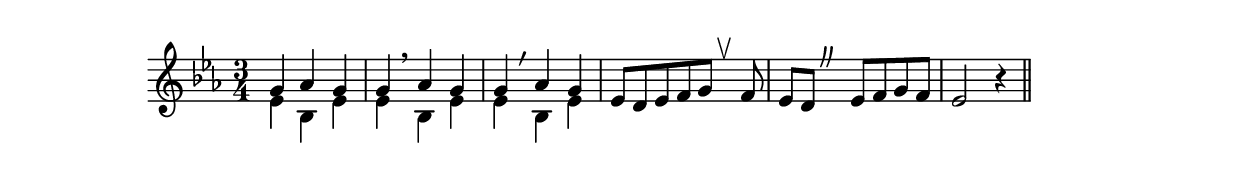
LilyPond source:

%% DO NOT EDIT this file manually; it is automatically
%% generated from LSR http://lsr.dsi.unimi.it
%% Make any changes in LSR itself, or in Documentation/snippets/new/ ,
%% and then run scripts/auxiliar/makelsr.py
%%
%% This file is in the public domain.
\version "2.16.0"

\header {
  lsrtags = "expressive-marks, symbols-and-glyphs"

  texidoc = "
Breathing signs are available in different tastes: commas (default),
ticks, vees and @qq{railroad tracks} (caesura).

"
  doctitle = "Breathing signs"
} % begin verbatim


\new Staff \relative c'' {
  \key es \major
  \time 3/4
  % this bar contains no \breathe
  << { g4 as g } \\ { es4 bes es } >> |
  % Modern notation:
  % by default, \breathe uses the rcomma, just as if saying:
  % \override BreathingSign #'text = #(make-musicglyph-markup "scripts.rcomma")
  << { g4 as g } \\ { es4 \breathe bes es } >> |

  % rvarcomma and lvarcomma are variations of the default rcomma and lcomma
  % N.B.: must use Staff context here, since we start a Voice below
  \override Staff.BreathingSign #'text = \markup { \musicglyph #"scripts.rvarcomma" }
  << { g4 as g } \\ { es4 \breathe bes es } >> |

  % vee
  \override BreathingSign #'text = \markup { \musicglyph #"scripts.upbow" }
  es8[ d es f g] \breathe f |

  % caesura
  \override BreathingSign #'text = \markup { \musicglyph #"scripts.caesura.curved" }
  es8[ d] \breathe es[ f g f] |
  es2 r4 \bar "||"
}
